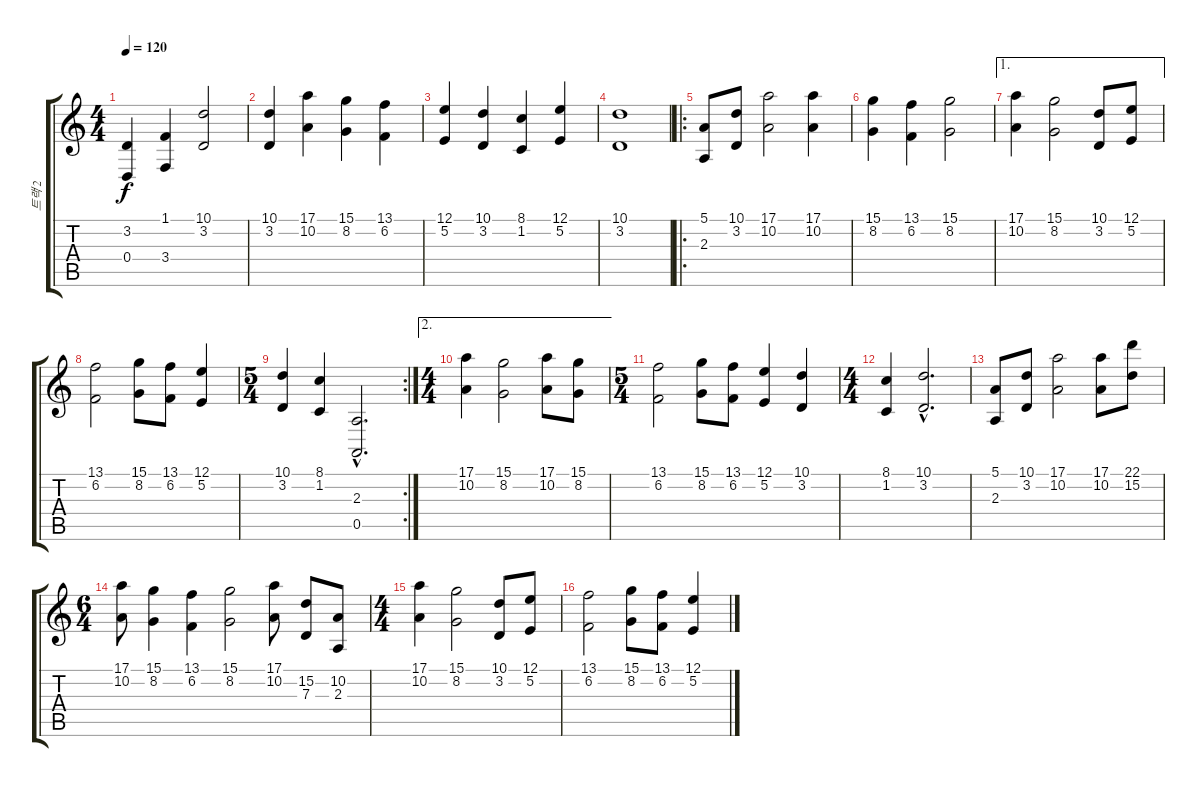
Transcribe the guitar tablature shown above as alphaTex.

\track ("트랙 2" "트랙 2") {instrument synthstrings1}
\staff {score tabs}
\tuning (E4 B3 G3 D3 A2 E2) {hide}
\ts (4 4)
\tempo 120
\clef g2
\ks c
(3.2 0.4).4{dy f} (1.1 3.4).4 (10.1 3.2).2 |
(10.1 3.2).4 (17.1 10.2).4 (15.1 8.2).4 (13.1 6.2).4 |
(12.1 5.2).4 (10.1 3.2).4 (8.1 1.2).4 (12.1 5.2).4 |
(10.1 3.2).1 |
\ro
(5.1 2.3).8 (10.1 3.2).8 (17.1 10.2).2 (17.1 10.2).4 |
(15.1 8.2).4 (13.1 6.2).4 (15.1 8.2).2 |
\ae 1
(17.1 10.2).4 (15.1 8.2).2 (10.1 3.2).8 (12.1 5.2).8 |
(13.1 6.2).2 (15.1 8.2).8 (13.1 6.2).8 (12.1 5.2).4 |
\rc 2
\ts (5 4)
(10.1 3.2).4 (8.1 1.2).4 (2.3{hac} 0.5{hac}).2{d} |
\ae 2
\ts (4 4)
(17.1 10.2).4 (15.1 8.2).2 (17.1 10.2).8 (15.1 8.2).8 |
\ts (5 4)
(13.1 6.2).2 (15.1 8.2).8 (13.1 6.2).8 (12.1 5.2).4 (10.1 3.2).4 |
\ts (4 4)
(8.1 1.2).4 (10.1{hac} 3.2{hac}).2{d} |
(5.1 2.3).8 (10.1 3.2).8 (17.1 10.2).2 (17.1 10.2).8 (22.1 15.2).8 |
\ts (6 4)
(17.1 10.2).8 (15.1 8.2).4 (13.1 6.2).4 (15.1 8.2).2 (17.1 10.2).8 (15.2 7.3).8 (10.2 2.3).8 |
\ts (4 4)
(17.1 10.2).4 (15.1 8.2).2 (10.1 3.2).8 (12.1 5.2).8 |
(13.1 6.2).2 (15.1 8.2).8 (13.1 6.2).8 (12.1 5.2).4
